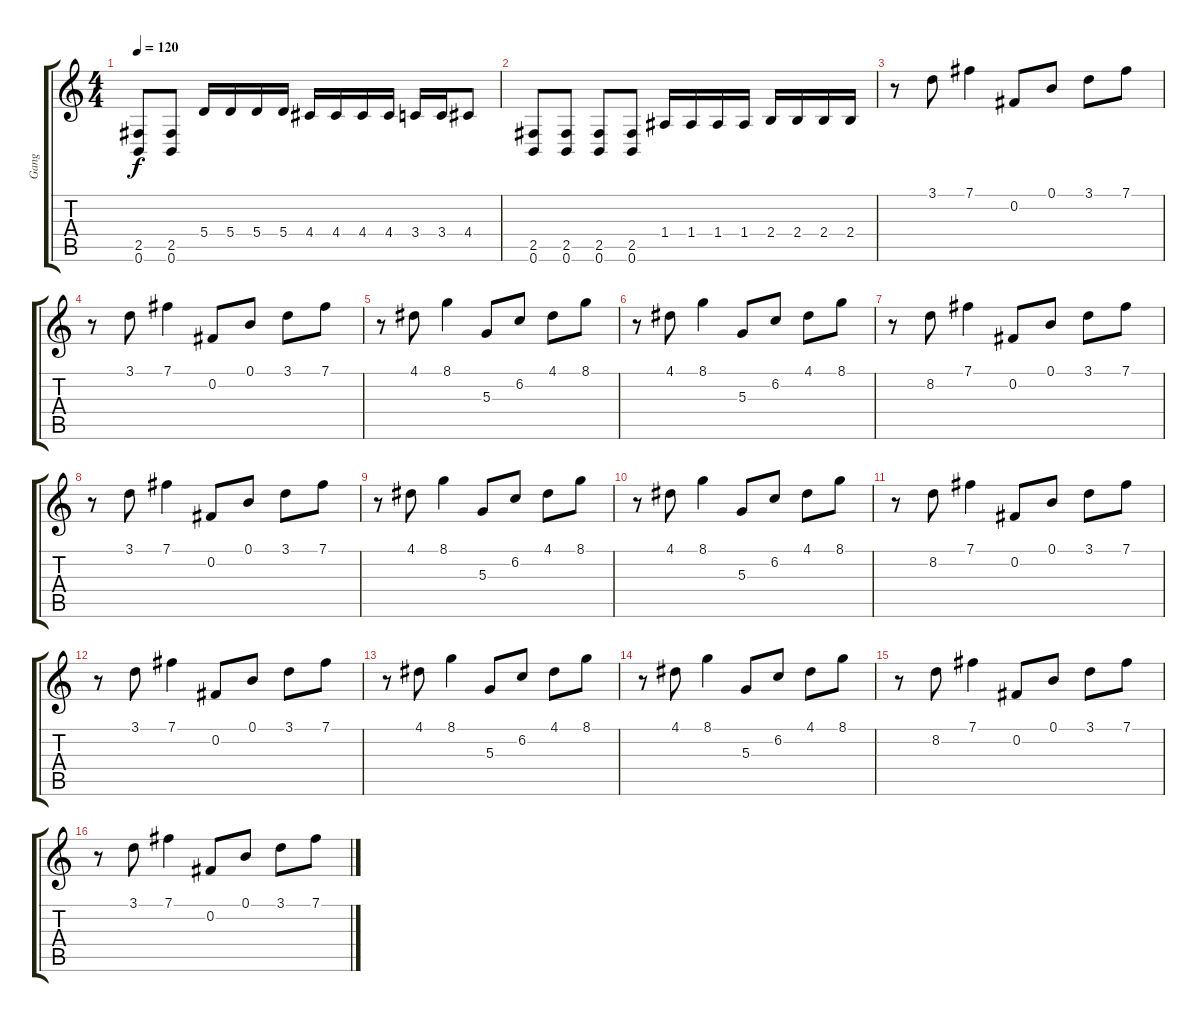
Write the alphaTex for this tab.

\track ("Gang" "Gang") {instrument distortionguitar}
\staff {score tabs}
\tuning (B3 Gb3 D3 A2 E2 B1) {hide}
\ts (4 4)
\tempo 120
\clef g2
\ks c
(2.5 0.6).8{dy f instrument distortionguitar} (2.5 0.6).8 5.4.16 5.4.16 5.4.16 5.4.16 4.4.16 4.4.16 4.4.16 4.4.16 3.4.16 3.4.16 4.4.8 |
(2.5 0.6).8 (2.5 0.6).8 (2.5 0.6).8 (2.5 0.6).8 1.4.16 1.4.16 1.4.16 1.4.16 2.4.16 2.4.16 2.4.16 2.4.16 |
r.8 3.1.8{instrument electricguitarclean} 7.1.4 0.2.8 0.1.8 3.1.8 7.1.8 |
r.8 3.1.8 7.1.4 0.2.8 0.1.8 3.1.8 7.1.8 |
r.8 4.1.8 8.1.4 5.3.8 6.2.8 4.1.8 8.1.8 |
r.8 4.1.8 8.1.4 5.3.8 6.2.8 4.1.8 8.1.8 |
r.8 8.2.8{instrument electricguitarclean} 7.1.4 0.2.8 0.1.8 3.1.8 7.1.8 |
r.8 3.1.8 7.1.4 0.2.8 0.1.8 3.1.8 7.1.8 |
r.8 4.1.8 8.1.4 5.3.8 6.2.8 4.1.8 8.1.8 |
r.8 4.1.8 8.1.4 5.3.8 6.2.8 4.1.8 8.1.8 |
r.8 8.2.8{instrument electricguitarclean} 7.1.4 0.2.8 0.1.8 3.1.8 7.1.8 |
r.8 3.1.8 7.1.4 0.2.8 0.1.8 3.1.8 7.1.8 |
r.8 4.1.8 8.1.4 5.3.8 6.2.8 4.1.8 8.1.8 |
r.8 4.1.8 8.1.4 5.3.8 6.2.8 4.1.8 8.1.8 |
r.8 8.2.8{instrument electricguitarclean} 7.1.4 0.2.8 0.1.8 3.1.8 7.1.8 |
r.8 3.1.8 7.1.4 0.2.8 0.1.8 3.1.8 7.1.8
